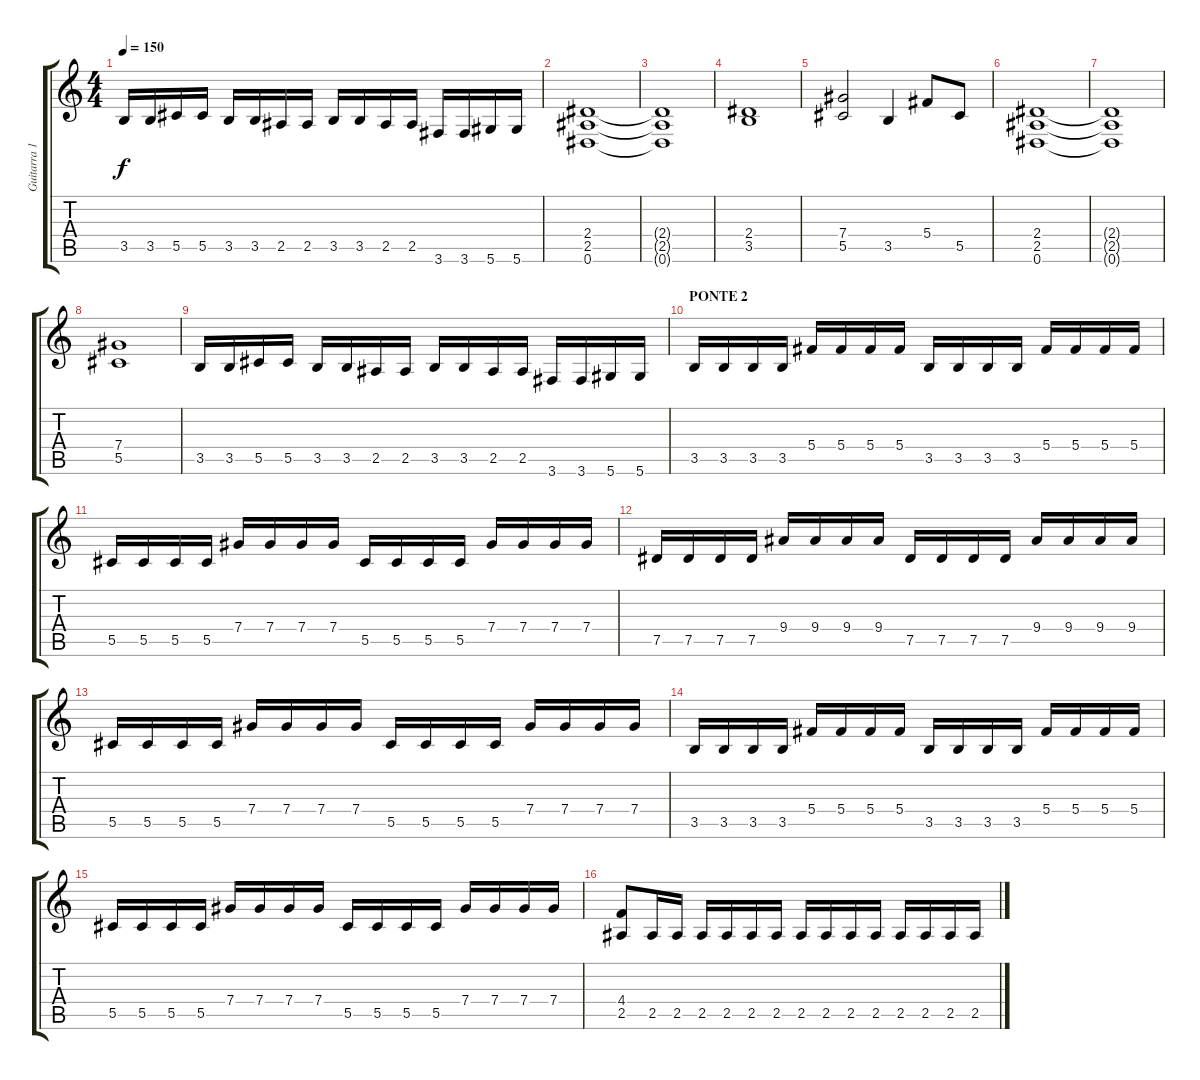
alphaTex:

\track ("Guitarra 1" "Guitarra 1") {instrument distortionguitar}
\staff {score tabs}
\tuning (Eb4 Bb3 Gb3 Db3 Ab2 Eb2) {hide}
\ts (4 4)
\tempo 150
\clef g2
\ks c
3.5.16{dy f} 3.5.16 5.5.16 5.5.16 3.5.16 3.5.16 2.5.16 2.5.16 3.5.16 3.5.16 2.5.16 2.5.16 3.6.16 3.6.16 5.6.16 5.6.16 |
(2.4 2.5 0.6).1 |
(2.4{t} 2.5{t} 0.6{t}).1 |
(2.4 3.5).1 |
(7.4 5.5).2 3.5.4 5.4.8 5.5.8 |
(2.4 2.5 0.6).1 |
(2.4{t} 2.5{t} 0.6{t}).1 |
(7.4 5.5).1 |
3.5.16 3.5.16 5.5.16 5.5.16 3.5.16 3.5.16 2.5.16 2.5.16 3.5.16 3.5.16 2.5.16 2.5.16 3.6.16 3.6.16 5.6.16 5.6.16 |
\section ("" "PONTE 2")
3.5.16 3.5.16 3.5.16 3.5.16 5.4.16 5.4.16 5.4.16 5.4.16 3.5.16 3.5.16 3.5.16 3.5.16 5.4.16 5.4.16 5.4.16 5.4.16 |
5.5.16 5.5.16 5.5.16 5.5.16 7.4.16 7.4.16 7.4.16 7.4.16 5.5.16 5.5.16 5.5.16 5.5.16 7.4.16 7.4.16 7.4.16 7.4.16 |
7.5.16 7.5.16 7.5.16 7.5.16 9.4.16 9.4.16 9.4.16 9.4.16 7.5.16 7.5.16 7.5.16 7.5.16 9.4.16 9.4.16 9.4.16 9.4.16 |
5.5.16 5.5.16 5.5.16 5.5.16 7.4.16 7.4.16 7.4.16 7.4.16 5.5.16 5.5.16 5.5.16 5.5.16 7.4.16 7.4.16 7.4.16 7.4.16 |
3.5.16 3.5.16 3.5.16 3.5.16 5.4.16 5.4.16 5.4.16 5.4.16 3.5.16 3.5.16 3.5.16 3.5.16 5.4.16 5.4.16 5.4.16 5.4.16 |
5.5.16 5.5.16 5.5.16 5.5.16 7.4.16 7.4.16 7.4.16 7.4.16 5.5.16 5.5.16 5.5.16 5.5.16 7.4.16 7.4.16 7.4.16 7.4.16 |
(4.4 2.5).8 2.5.16 2.5.16 2.5.16 2.5.16 2.5.16 2.5.16 2.5.16 2.5.16 2.5.16 2.5.16 2.5.16 2.5.16 2.5.16 2.5.16
